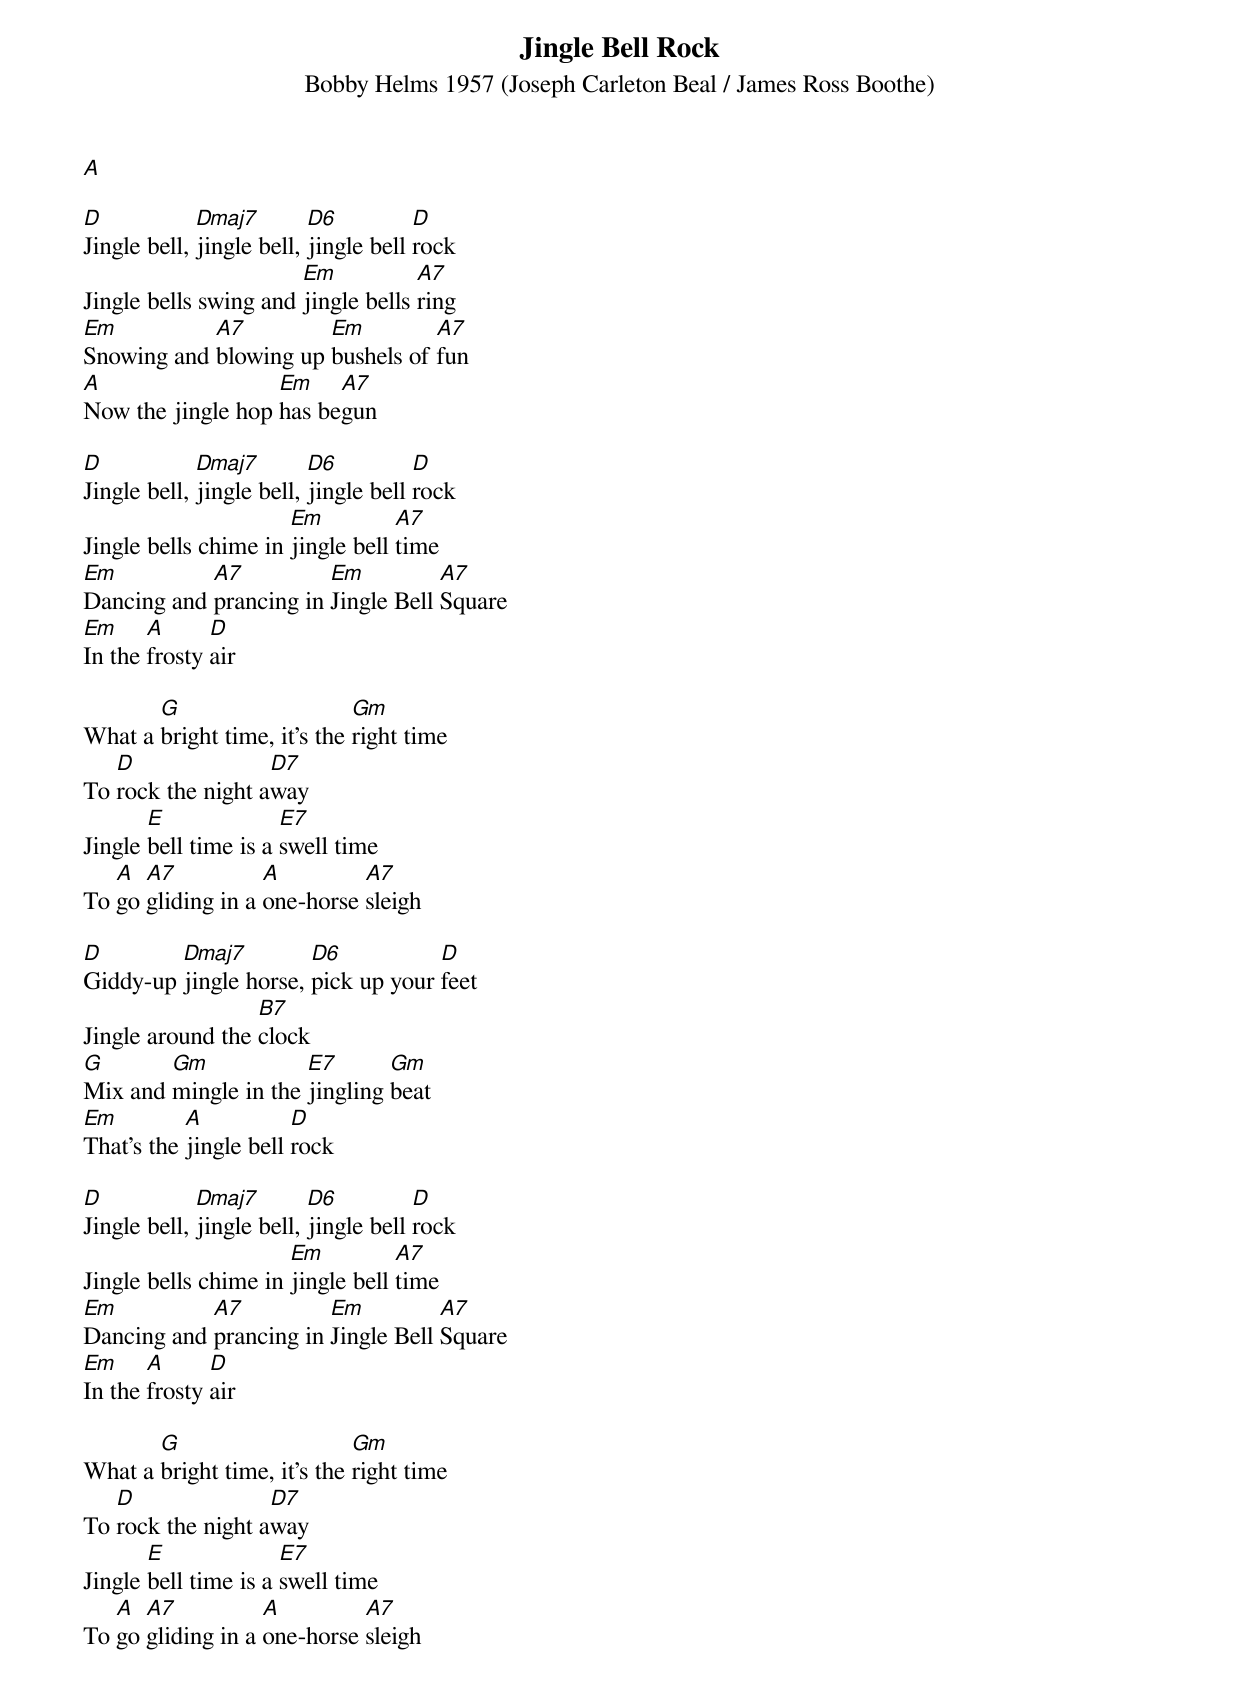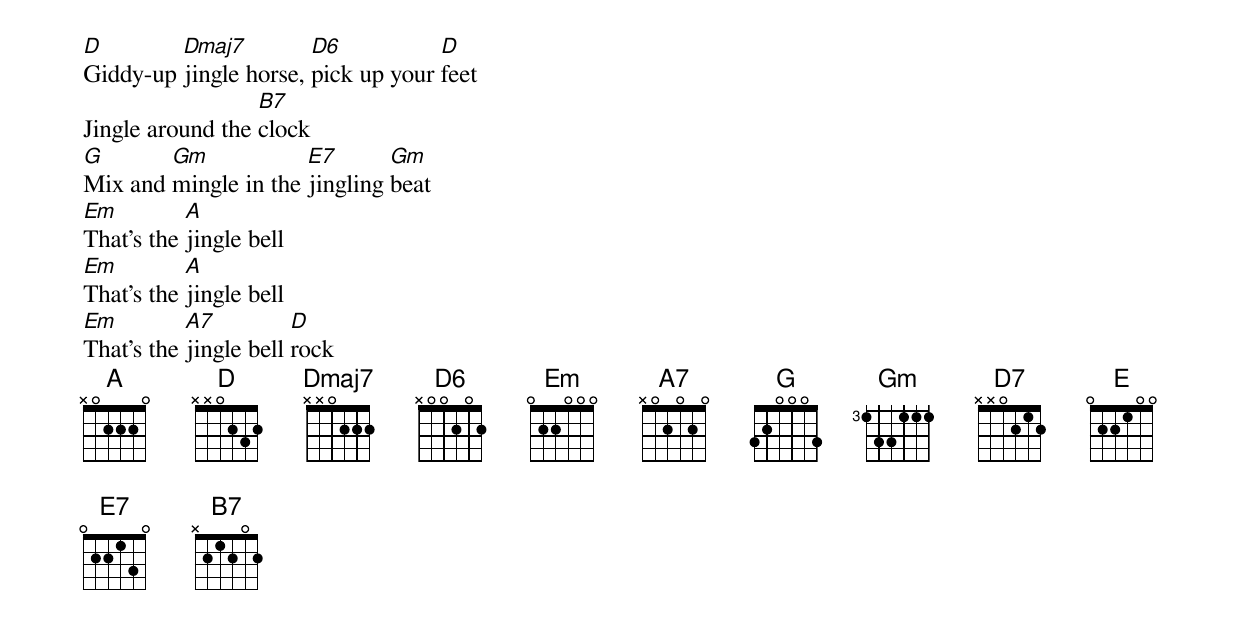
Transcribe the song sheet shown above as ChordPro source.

{title: Jingle Bell Rock}
{subtitle: Bobby Helms 1957 (Joseph Carleton Beal / James Ross Boothe)}
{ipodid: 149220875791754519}

[A]

[D]Jingle bell, [Dmaj7]jingle bell, [D6]jingle bell [D]rock
Jingle bells swing and [Em]jingle bells [A7]ring
[Em]Snowing and [A7]blowing up [Em]bushels of [A7]fun
[A]Now the jingle hop [Em]has be[A7]gun

[D]Jingle bell, [Dmaj7]jingle bell, [D6]jingle bell [D]rock
Jingle bells chime in [Em]jingle bell [A7]time
[Em]Dancing and [A7]prancing in [Em]Jingle Bell [A7]Square
[Em]In the [A]frosty [D]air

What a [G]bright time, it's the [Gm]right time
To [D]rock the night a[D7]way
Jingle [E]bell time is a [E7]swell time
To [A]go [A7]gliding in a [A]one-horse [A7]sleigh

[D]Giddy-up [Dmaj7]jingle horse, [D6]pick up your [D]feet
Jingle around the [B7]clock
[G]Mix and [Gm]mingle in the [E7]jingling [Gm]beat
[Em]That's the [A]jingle bell [D]rock

[D]Jingle bell, [Dmaj7]jingle bell, [D6]jingle bell [D]rock
Jingle bells chime in [Em]jingle bell [A7]time
[Em]Dancing and [A7]prancing in [Em]Jingle Bell [A7]Square
[Em]In the [A]frosty [D]air

What a [G]bright time, it's the [Gm]right time
To [D]rock the night a[D7]way
Jingle [E]bell time is a [E7]swell time
To [A]go [A7]gliding in a [A]one-horse [A7]sleigh

[D]Giddy-up [Dmaj7]jingle horse, [D6]pick up your [D]feet
Jingle around the [B7]clock
[G]Mix and [Gm]mingle in the [E7]jingling [Gm]beat
[Em]That's the [A]jingle bell
[Em]That's the [A]jingle bell
[Em]That's the [A7]jingle bell [D]rock
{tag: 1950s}
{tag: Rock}
